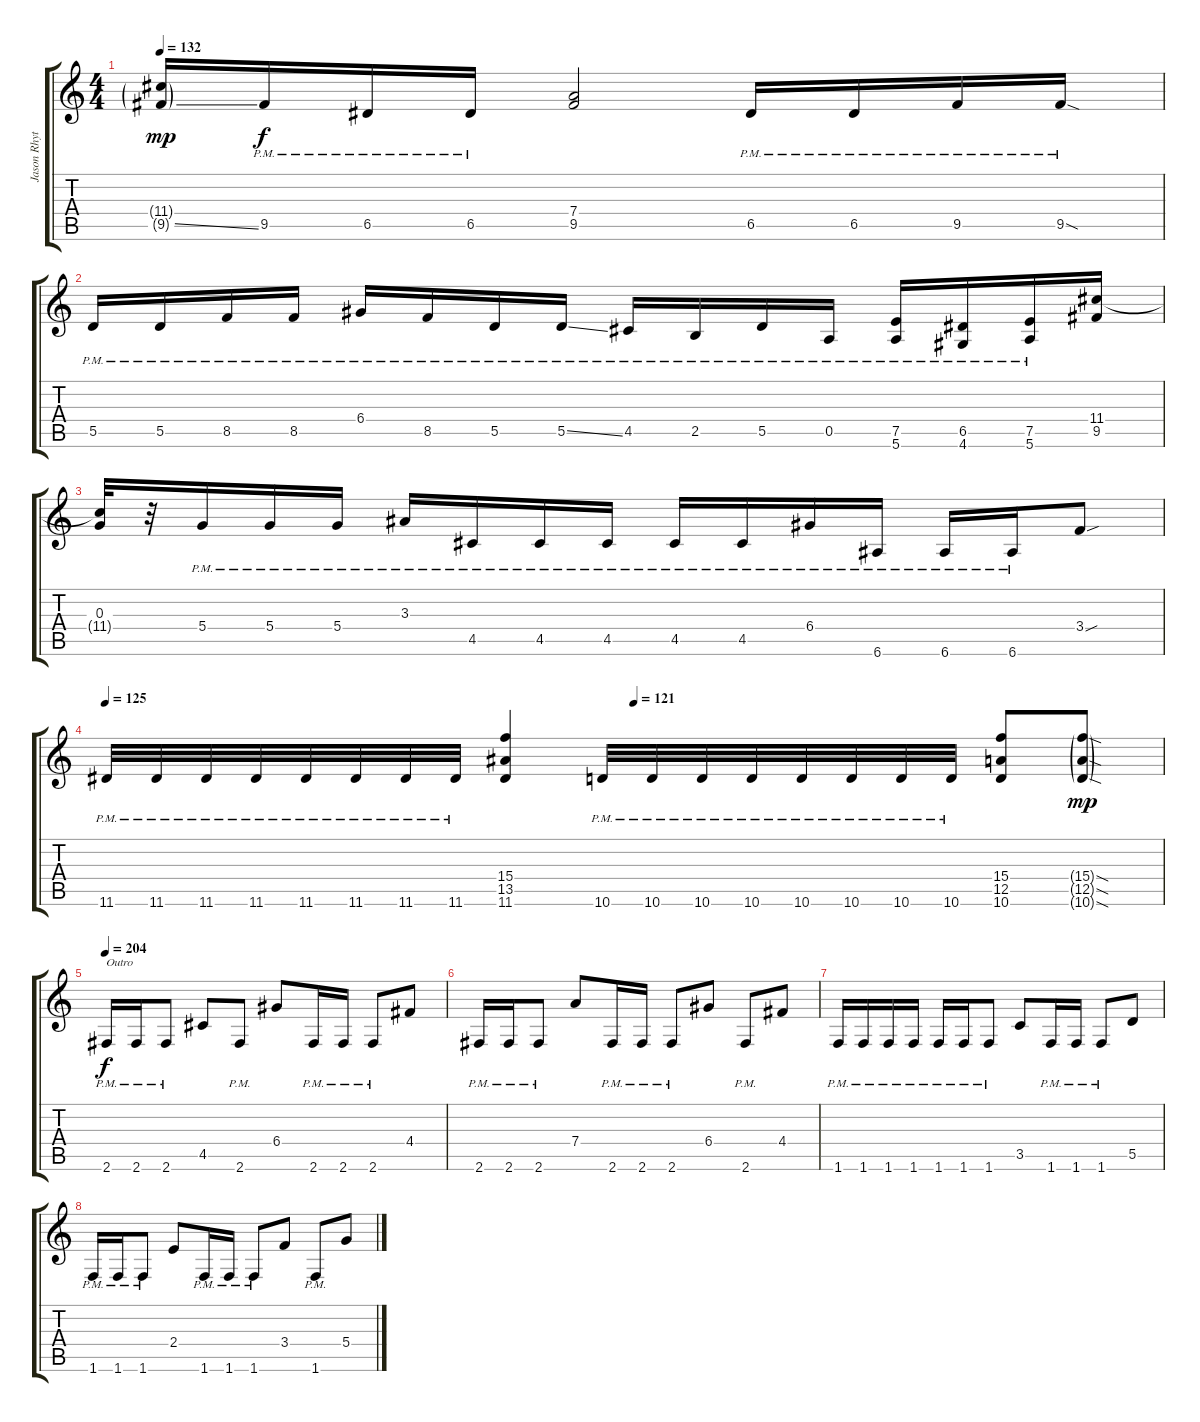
\track ("Jason Rhythm 1" "Jason Rhyt") {instrument distortionguitar}
\staff {score tabs}
\tuning (E4 B3 G3 D3 A2 E2) {hide}
\ts (4 4)
\tempo 132
\clef g2
\ks c
(11.4{g} 9.5{ss g}).16{dy mp} 9.5{pm}.16{dy f} 6.5{pm}.16 6.5{pm}.16 (7.4 9.5).2 6.5{pm}.16 6.5{pm}.16 9.5{pm}.16 9.5{sod pm}.16 |
5.5{pm}.16 5.5{pm}.16 8.5{pm}.16 8.5{pm}.16 6.4{pm}.16 8.5{pm}.16 5.5{pm}.16 5.5{ss pm}.16 4.5{pm}.16 2.5{pm}.16 5.5{pm}.16 0.5{pm}.16 (7.5{pm} 5.6{pm}).16 (6.5{pm} 4.6{pm}).16 (7.5{pm} 5.6{pm}).16 (11.4 9.5).16 |
(0.3 11.4{t}).32 r.32 5.4{pm}.16 5.4{pm}.16 5.4{pm}.16 3.3{pm}.16 4.5{pm}.16 4.5{pm}.16 4.5{pm}.16 4.5{pm}.16 4.5{pm}.16 6.4{pm}.16 6.6{pm}.16 6.6{pm}.16 6.6{pm}.16 3.4{sou}.8 |
\tempo 125
\tempo (121 0.5)
11.6{pm}.32 11.6{pm}.32 11.6{pm}.32 11.6{pm}.32 11.6{pm}.32 11.6{pm}.32 11.6{pm}.32 11.6{pm}.32 (15.4 13.5 11.6).4 10.6{pm}.32 10.6{pm}.32 10.6{pm}.32 10.6{pm}.32 10.6{pm}.32 10.6{pm}.32 10.6{pm}.32 10.6{pm}.32 (15.4 12.5 10.6).8 (15.4{sod g} 12.5{sod g} 10.6{sod g}).8{dy mp} |
\tempo 204
2.6{pm}.16{txt "Outro" dy f} 2.6{pm}.16 2.6{pm}.8 4.5.8 2.6{pm}.8 6.4.8 2.6{pm}.16 2.6{pm}.16 2.6{pm}.8 4.4.8 |
2.6{pm}.16 2.6{pm}.16 2.6{pm}.8 7.4.8 2.6{pm}.16 2.6{pm}.16 2.6{pm}.8 6.4.8 2.6{pm}.8 4.4.8 |
1.6{pm}.16 1.6{pm}.16 1.6{pm}.16 1.6{pm}.16 1.6{pm}.16 1.6{pm}.16 1.6{pm}.8 3.5.8 1.6{pm}.16 1.6{pm}.16 1.6{pm}.8 5.5.8 |
1.6{pm}.16 1.6{pm}.16 1.6{pm}.8 2.4.8 1.6{pm}.16 1.6{pm}.16 1.6{pm}.8 3.4.8 1.6{pm}.8 5.4.8
